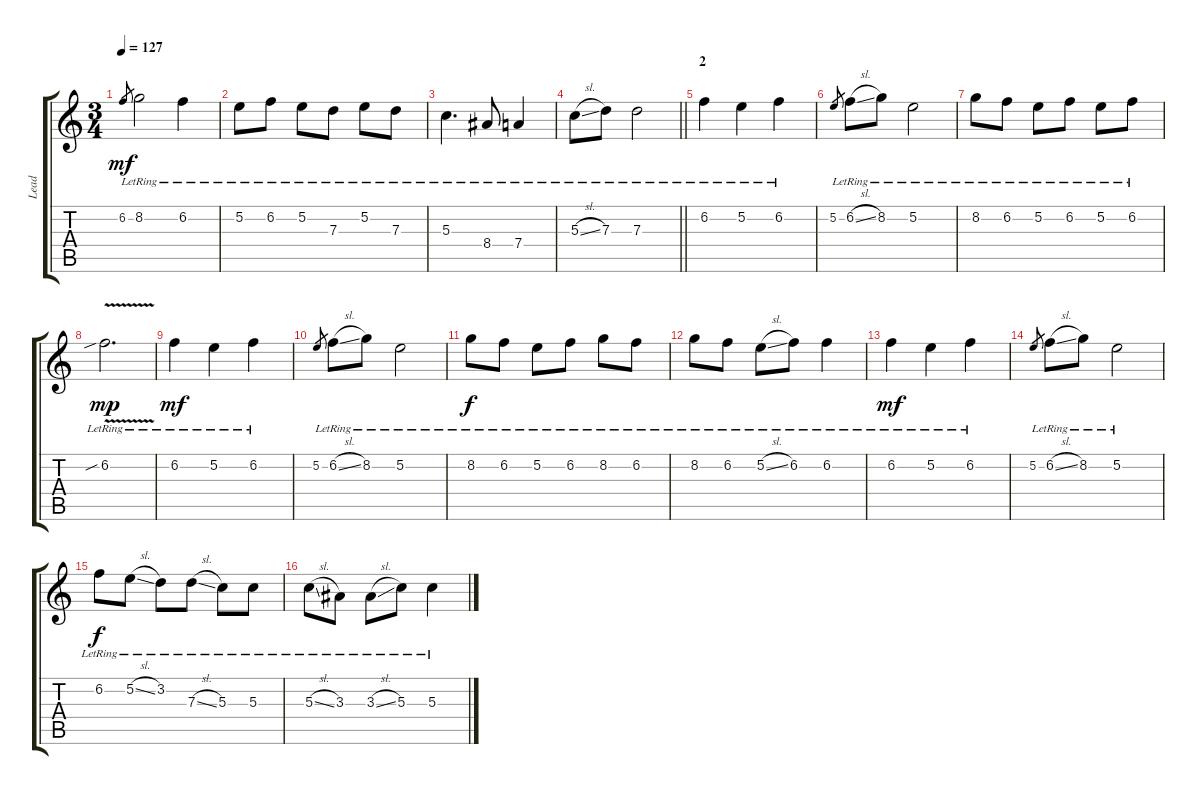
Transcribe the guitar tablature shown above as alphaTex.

\track ("Lead" "Lead") {instrument acousticguitarsteel}
\staff {score tabs}
\tuning (E4 B3 G3 D3 A2 E2) {hide}
\ts (3 4)
\tempo 127
\clef g2
\ks c
6.2.8{gr dy mf} 8.2{lr}.2 6.2{lr}.4 |
5.2{lr}.8 6.2{lr}.8 5.2{lr}.8 7.3{lr}.8 5.2{lr}.8 7.3{lr}.8 |
5.3{lr}.4{d} 8.4{lr}.8 7.4{lr}.4 |
\barLineRight lightlight
5.3{sl lr}.8 7.3{lr}.8 7.3{lr}.2 |
\section ("" "2")
6.2{lr}.4 5.2{lr}.4 6.2{lr}.4 |
5.2.8{gr} 6.2{sl lr}.8 8.2{lr}.8 5.2{lr}.2 |
8.2{lr}.8 6.2{lr}.8 5.2{lr}.8 6.2{lr}.8 5.2{lr}.8 6.2{lr}.8 |
6.2{v sib lr}.2{d dy mp} |
6.2{lr}.4{dy mf} 5.2{lr}.4 6.2{lr}.4 |
5.2.8{gr} 6.2{sl lr}.8 8.2{lr}.8 5.2{lr}.2 |
8.2{lr}.8{dy f} 6.2{lr}.8 5.2{lr}.8 6.2{lr}.8 8.2{lr}.8 6.2{lr}.8 |
8.2{lr}.8 6.2{lr}.8 5.2{sl lr}.8 6.2{lr}.8 6.2{lr}.4 |
6.2{lr}.4{dy mf} 5.2{lr}.4 6.2{lr}.4 |
5.2.8{gr} 6.2{sl lr}.8 8.2{lr}.8 5.2{lr}.2 |
6.2{lr}.8{dy f} 5.2{sl lr}.8 3.2{lr}.8 7.3{sl lr}.8 5.3{lr}.8 5.3{lr}.8 |
5.3{sl lr}.8 3.3{lr}.8 3.3{sl lr}.8 5.3{lr}.8 5.3{lr}.4
